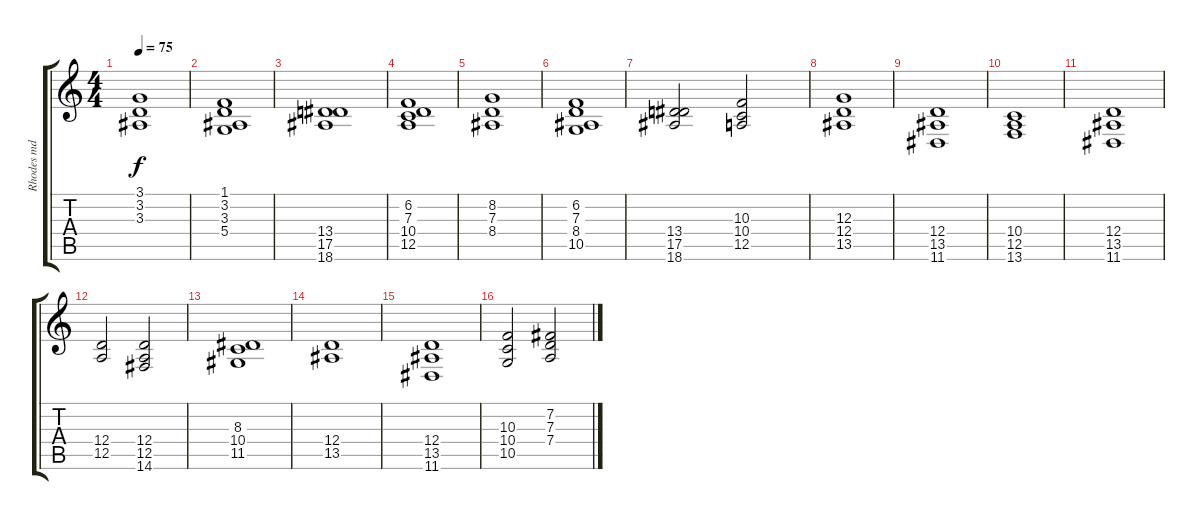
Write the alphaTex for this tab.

\track ("Rhodes md" "Rhodes md") {instrument acousticgrandpiano}
\staff {score tabs}
\tuning (E4 B3 G3 D3 A2 E2) {hide}
\ts (4 4)
\tempo 75
\clef g2
\ks c
(3.1 3.2 3.3).1{dy f} |
(1.1 3.2 3.3 5.4).1 |
(13.4 17.5 18.6).1 |
(6.2 7.3 10.4 12.5).1 |
(8.2 7.3 8.4).1 |
(6.2 7.3 8.4 10.5).1 |
(13.4 17.5 18.6).2 (10.3 10.4 12.5).2 |
(12.3 12.4 13.5).1 |
(12.4 13.5 11.6).1 |
(10.4 12.5 13.6).1 |
(12.4 13.5 11.6).1 |
(12.4 12.5).2 (12.4 12.5 14.6).2 |
(8.3 10.4 11.5).1 |
(12.4 13.5).1 |
(12.4 13.5 11.6).1 |
(10.3 10.4 10.5).2 (7.2 7.3 7.4).2
